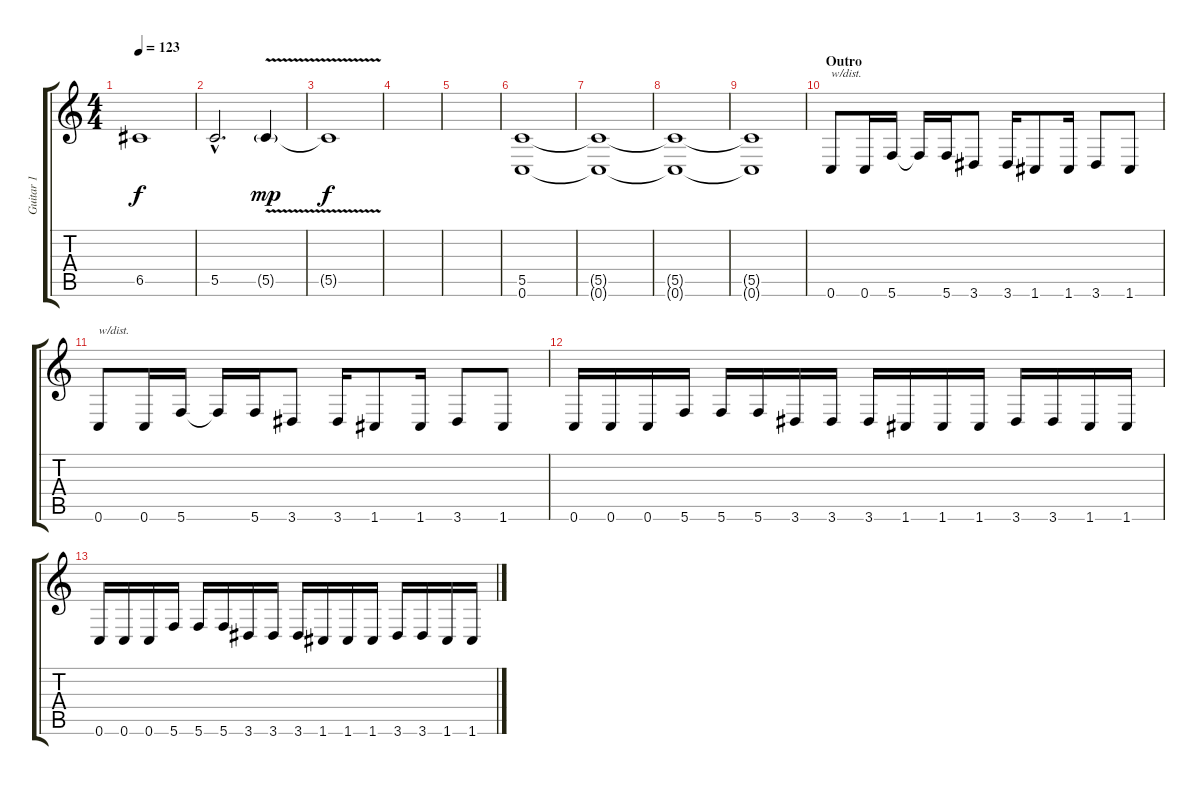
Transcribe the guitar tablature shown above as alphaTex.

\track ("Guitar 1" "Guitar 1") {instrument distortionguitar}
\staff {score tabs}
\tuning (D4 A3 F3 C3 G2 C2) {hide}
\ts (4 4)
\tempo 123
\clef g2
\ks c
6.5{t}.1{dy f} |
5.5{hac}.2{d} 5.5{v g}.4{dy mp} |
5.5{t}.1{dy f} |
|
|
(5.5 0.6).1{volume 3} |
(5.5{t} 0.6{t}).1 |
(5.5{t} 0.6{t}).1 |
(5.5{t} 0.6{t}).1 |
\section ("" "Outro")
0.6.8{txt "w/dist." volume 16 instrument distortionguitar} 0.6.16 5.6.16 5.6{t}.16 5.6.16 3.6.8 3.6.16 1.6.8 1.6.16 3.6.8 1.6.8 |
0.6.8{txt "w/dist." volume 16 instrument distortionguitar} 0.6.16 5.6.16 5.6{t}.16 5.6.16 3.6.8 3.6.16 1.6.8 1.6.16 3.6.8 1.6.8 |
0.6.16 0.6.16 0.6.16 5.6.16 5.6.16 5.6.16 3.6.16 3.6.16 3.6.16 1.6.16 1.6.16 1.6.16 3.6.16 3.6.16 1.6.16 1.6.16 |
0.6.16 0.6.16 0.6.16 5.6.16 5.6.16 5.6.16 3.6.16 3.6.16 3.6.16 1.6.16 1.6.16 1.6.16 3.6.16 3.6.16 1.6.16 1.6.16
